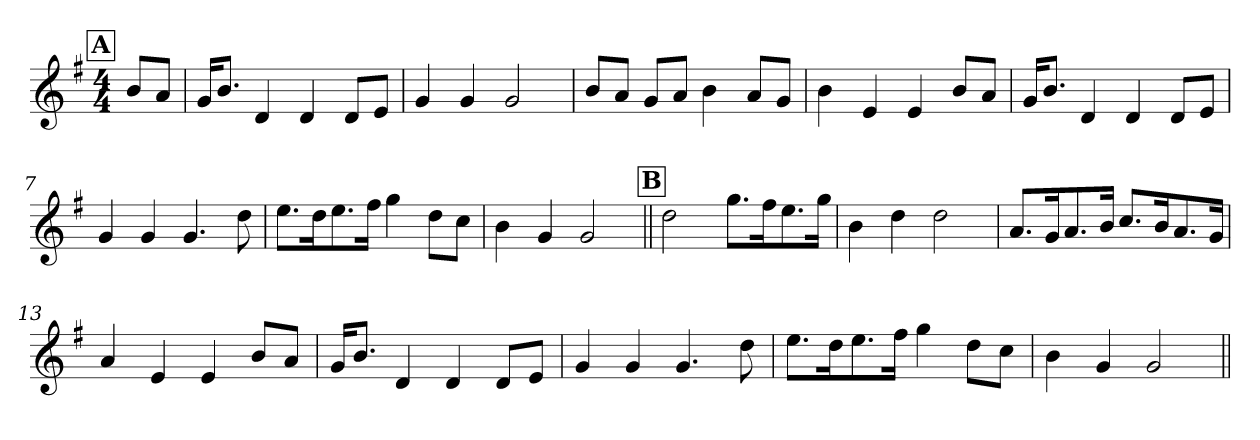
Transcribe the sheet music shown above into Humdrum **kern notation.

**kern
*part1
*staff1
*clefG2
*k[f#]
*G:
*M4/4
!!LO:REH:place=s1:a:B:fs=14:t=A
=1
8b/L
8a/J
=2
16g/KL
8.b/J
4d/
4d/
8d/L
8e/J
=3
4g/
4g/
2g/
=4
8b/L
8a/J
8g/L
8a/J
4b\
8a/L
8g/J
=5
4b\
4e/
4e/
8b/L
8a/J
=6
16g/KL
8.b/J
4d/
4d/
8d/L
8e/J
=7
4g/
4g/
4.g/
8dd\
=8
8.ee\L
16dd\K
8.ee\
16ff#\Jk
4gg\
8dd\L
8cc\J
!!LO:LB:g=z
=9
4b\
4g/
2g/
!!LO:REH:place=s1:a:B:fs=14:t=B
=10||
2dd\
8.gg\L
16ff#\K
8.ee\
16gg\Jk
=11
4b\
4dd\
2dd\
=12
8.a/L
16g/K
8.a/
16b/Jk
8.cc/L
16b/K
8.a/
16g/Jk
=13
4a/
4e/
4e/
8b/L
8a/J
=14
16g/KL
8.b/J
4d/
4d/
8d/L
8e/J
=15
4g/
4g/
4.g/
8dd\
!!LO:LB:g=z
=16
8.ee\L
16dd\K
8.ee\
16ff#\Jk
4gg\
8dd\L
8cc\J
=17
4b\
4g/
2g/
=||
*-
